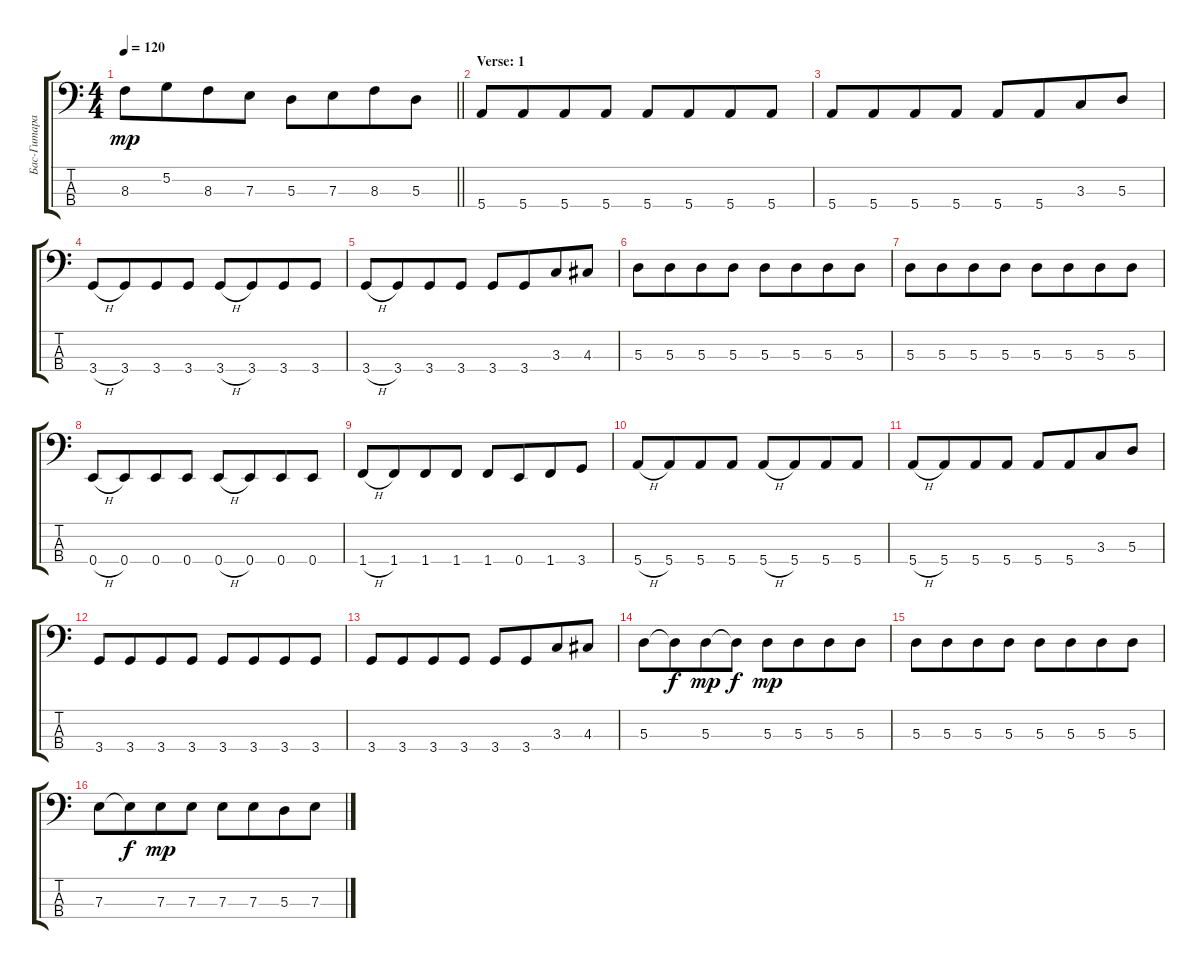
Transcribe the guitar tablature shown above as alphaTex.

\track ("Бас-Гитара" "Бас-Гитара") {instrument electricbassfinger}
\staff {score tabs}
\tuning (G2 D2 A1 E1) {hide}
\ts (4 4)
\tempo 120
\clef f4
\barLineRight lightlight
\ks c
8.3.8{dy mp} 5.2.8{beam merge} 8.3.8 7.3.8 5.3.8 7.3.8{beam merge} 8.3.8 5.3.8 |
\section ("" "Verse: 1")
5.4.8 5.4.8{beam merge} 5.4.8 5.4.8 5.4.8 5.4.8{beam merge} 5.4.8 5.4.8 |
5.4.8 5.4.8{beam merge} 5.4.8 5.4.8 5.4.8 5.4.8{beam merge} 3.3.8 5.3.8 |
3.4{h}.8 3.4.8{beam merge} 3.4.8 3.4.8 3.4{h}.8 3.4.8{beam merge} 3.4.8 3.4.8 |
3.4{h}.8 3.4.8{beam merge} 3.4.8 3.4.8 3.4.8 3.4.8{beam merge} 3.3.8 4.3.8 |
5.3.8 5.3.8{beam merge} 5.3.8 5.3.8 5.3.8 5.3.8{beam merge} 5.3.8 5.3.8 |
5.3.8 5.3.8{beam merge} 5.3.8 5.3.8 5.3.8 5.3.8{beam merge} 5.3.8 5.3.8 |
0.4{h}.8 0.4.8{beam merge} 0.4.8 0.4.8 0.4{h}.8 0.4.8{beam merge} 0.4.8 0.4.8 |
1.4{h}.8 1.4.8{beam merge} 1.4.8 1.4.8 1.4.8 0.4.8{beam merge} 1.4.8 3.4.8 |
5.4{h}.8 5.4.8{beam merge} 5.4.8 5.4.8 5.4{h}.8 5.4.8{beam merge} 5.4.8 5.4.8 |
5.4{h}.8 5.4.8{beam merge} 5.4.8 5.4.8 5.4.8 5.4.8{beam merge} 3.3.8 5.3.8 |
3.4.8 3.4.8{beam merge} 3.4.8 3.4.8 3.4.8 3.4.8{beam merge} 3.4.8 3.4.8 |
3.4.8 3.4.8{beam merge} 3.4.8 3.4.8 3.4.8 3.4.8{beam merge} 3.3.8 4.3.8 |
5.3.8 5.3{t}.8{dy f beam merge} 5.3.8{dy mp} 5.3{t}.8{dy f} 5.3.8{dy mp} 5.3.8{beam merge} 5.3.8 5.3.8 |
5.3.8 5.3.8{beam merge} 5.3.8 5.3.8 5.3.8 5.3.8{beam merge} 5.3.8 5.3.8 |
7.3.8 7.3{t}.8{dy f beam merge} 7.3.8{dy mp} 7.3.8 7.3.8 7.3.8{beam merge} 5.3.8 7.3.8
